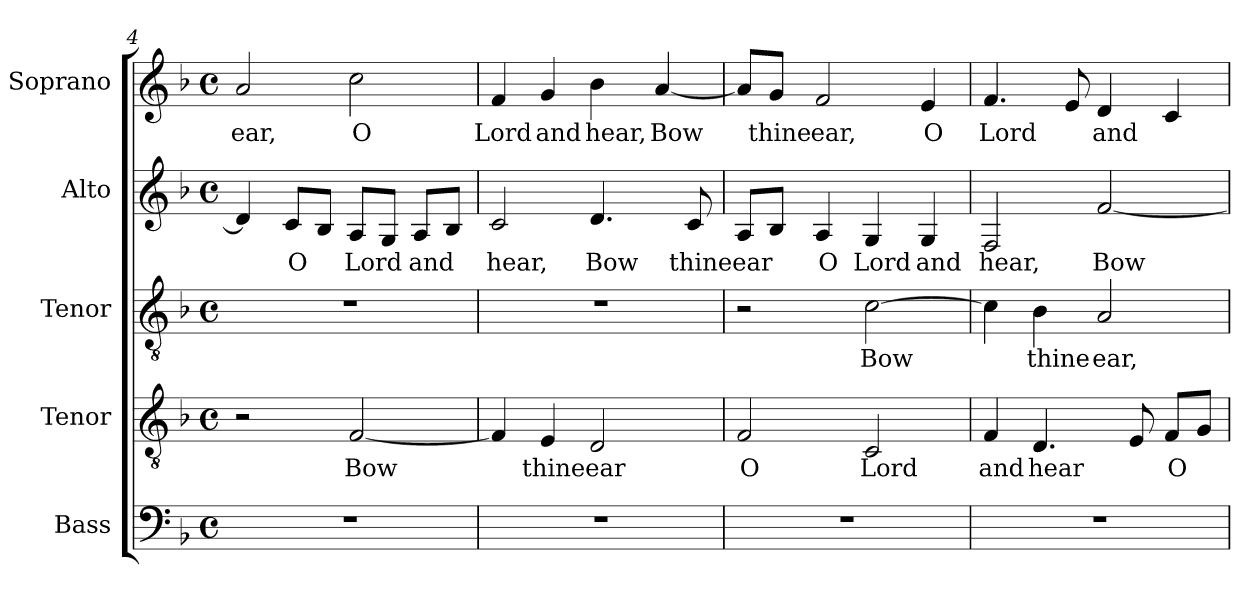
**kern	**kern	**text	**kern	**text	**kern	**text	**kern	**text
*part5	*part4	*part4	*part3	*part3	*part2	*part2	*part1	*part1
*staff5	*staff4	*staff4	*staff3	*staff3	*staff2	*staff2	*staff1	*staff1
*I"Bass	*I"Tenor	*	*I"Tenor	*	*I"Alto	*	*I"Soprano	*
*I'B.	*I'T.	*	*I'T.	*	*I'A.	*	*I'S.	*
*clefF4	*clefGv2	*	*clefGv2	*	*clefG2	*	*clefG2	*
*	*ITrd7c12	*	*	*	*	*	*	*
*k[b-]	*k[b-]	*	*k[b-]	*	*k[b-]	*	*k[b-]	*
*F:	*F:	*	*F:	*	*F:	*	*F:	*
*M4/4	*M4/4	*	*M4/4	*	*M4/4	*	*M4/4	*
*met(c)	*met(c)	*	*met(c)	*	*met(c)	*	*met(c)	*
=4	=4	=4	=4	=4	=4	=4	=4	=4
!	!	!	!	!	!	!	!	!LO:LY:b:color=#000000
1r	2r	.	1r	.	4di/]	.	2ai/	ear,
!	!	!	!	!	!	!LO:LY:b:color=#000000	!	!
.	.	.	.	.	8ci/L	O	.	.
.	.	.	.	.	8B-i/J	.	.	.
!	!	!LO:LY:b:color=#000000	!	!	!	!	!	!
!	!	!	!	!	!	!LO:LY:b:color=#000000	!	!
!	!	!	!	!	!	!	!	!LO:LY:b:color=#000000
.	[2FFi/	Bow	.	.	8Ai/L	Lord	2cci\	O
.	.	.	.	.	8Gi/J	.	.	.
!	!	!	!	!	!	!LO:LY:b:color=#000000	!	!
.	.	.	.	.	8Ai/L	and	.	.
.	.	.	.	.	8B-i/J	.	.	.
=5	=5	=5	=5	=5	=5	=5	=5	=5
!	!	!	!	!	!	!LO:LY:b:color=#000000	!	!
!	!	!	!	!	!	!	!	!LO:LY:b:color=#000000
1r	4FFi/]	.	1r	.	2ci/	hear,	4fi/	Lord
!	!	!LO:LY:b:color=#000000	!	!	!	!	!	!
!	!	!	!	!	!	!	!	!LO:LY:b:color=#000000
.	4EEi/	thine	.	.	.	.	4gi/	and
!	!	!LO:LY:b:color=#000000	!	!	!	!	!	!
!	!	!	!	!	!	!LO:LY:b:color=#000000	!	!
!	!	!	!	!	!	!	!	!LO:LY:b:color=#000000
.	2DDi/	ear	.	.	4.di/	Bow	4b-i\	hear,
!	!	!	!	!	!	!	!	!LO:LY:b:color=#000000
.	.	.	.	.	.	.	[4ai/	Bow
!	!	!	!	!	!	!LO:LY:b:color=#000000	!	!
.	.	.	.	.	8ci/	thine	.	.
!!LO:LB:g=z
=6	=6	=6	=6	=6	=6	=6	=6	=6
!	!	!LO:LY:b:color=#000000	!	!	!	!	!	!
!	!	!	!	!	!	!LO:LY:b:color=#000000	!	!
1r	2FFi/	O	2r	.	8Ai/L	ear	8ai/L]	.
!	!	!	!	!	!	!	!	!LO:LY:b:color=#000000
.	.	.	.	.	8B-i/J	.	8gi/J	thine
!	!	!	!	!	!	!LO:LY:b:color=#000000	!	!
!	!	!	!	!	!	!	!	!LO:LY:b:color=#000000
.	.	.	.	.	4Ai/	O	2fi/	ear,
!	!	!LO:LY:b:color=#000000	!	!	!	!	!	!
!	!	!	!	!LO:LY:b:color=#000000	!	!	!	!
!	!	!	!	!	!	!LO:LY:b:color=#000000	!	!
.	2CCi/	Lord	[2ci\	Bow	4Gi/	Lord	.	.
!	!	!	!	!	!	!LO:LY:b:color=#000000	!	!
!	!	!	!	!	!	!	!	!LO:LY:b:color=#000000
.	.	.	.	.	4Gi/	and	4ei/	O
=7	=7	=7	=7	=7	=7	=7	=7	=7
!	!	!LO:LY:b:color=#000000	!	!	!	!	!	!
!	!	!	!	!	!	!LO:LY:b:color=#000000	!	!
!	!	!	!	!	!	!	!	!LO:LY:b:color=#000000
1r	4FFi/	and	4ci\]	.	2Fi/	hear,	4.fi/	Lord
!	!	!LO:LY:b:color=#000000	!	!	!	!	!	!
!	!	!	!	!LO:LY:b:color=#000000	!	!	!	!
.	4.DDi/	hear	4B-i\	thine	.	.	.	.
.	.	.	.	.	.	.	8ei/	.
!	!	!	!	!LO:LY:b:color=#000000	!	!	!	!
!	!	!	!	!	!	!LO:LY:b:color=#000000	!	!
!	!	!	!	!	!	!	!	!LO:LY:b:color=#000000
.	.	.	2Ai/	ear,	[2fi/	Bow	4di/	and
.	8EEi/	.	.	.	.	.	.	.
!	!	!LO:LY:b:color=#000000	!	!	!	!	!	!
.	8FFi/L	O	.	.	.	.	4ci/	.
.	8GGi/J	.	.	.	.	.	.	.
=	=	=	=	=	=	=	=	=
*-	*-	*-	*-	*-	*-	*-	*-	*-
